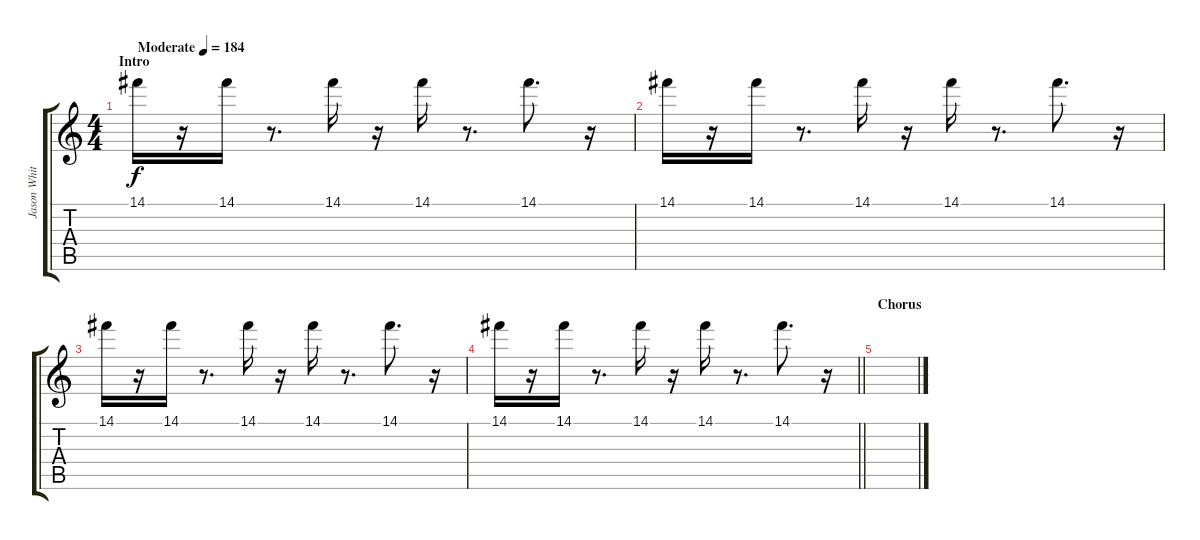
\track ("Jason White - Guitar" "Jason Whit") {instrument overdrivenguitar}
\staff {score tabs}
\tuning (E4 B3 G3 D3 A2 E2) {hide}
\ts (4 4)
\section ("" "Intro")
\tempo (184 "Moderate")
\clef g2
\ks c
14.1.16{dy f instrument overdrivenguitar} r.16 14.1.16 r.8{d} 14.1.16 r.16 14.1.16 r.8{d} 14.1.8{d} r.16 |
14.1.16 r.16 14.1.16 r.8{d} 14.1.16 r.16 14.1.16 r.8{d} 14.1.8{d} r.16 |
14.1.16 r.16 14.1.16 r.8{d} 14.1.16 r.16 14.1.16 r.8{d} 14.1.8{d} r.16 |
\barLineRight lightlight
14.1.16 r.16 14.1.16 r.8{d} 14.1.16 r.16 14.1.16 r.8{d} 14.1.8{d} r.16 |
\section ("" "Chorus")
